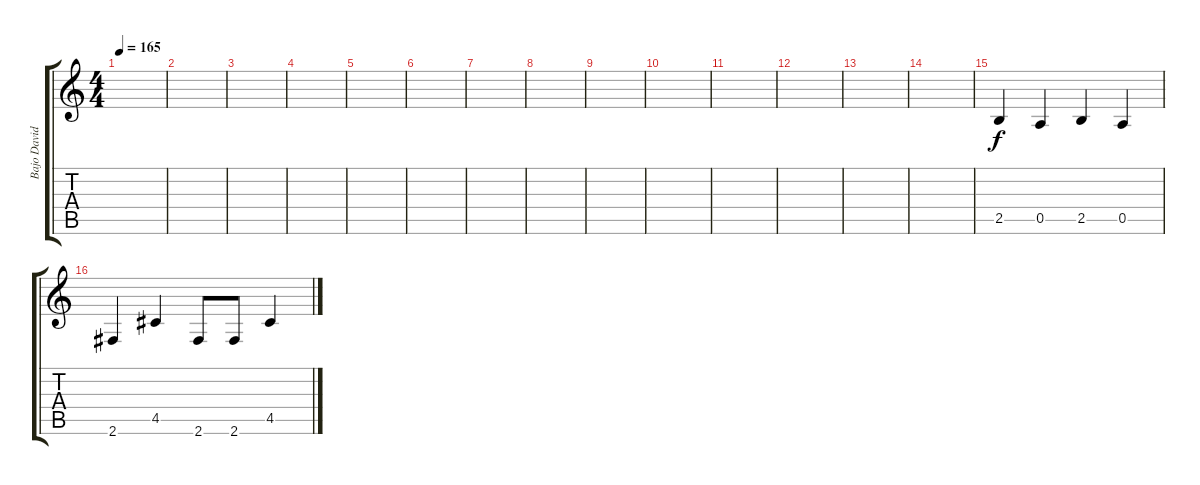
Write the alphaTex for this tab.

\track ("Bajo David Jaramillo" "Bajo David") {instrument electricbassfinger}
\staff {score tabs}
\tuning (E4 B3 G3 D3 A2 E2) {hide}
\ts (4 4)
\tempo 165
\clef g2
\ks c
|
|
|
|
|
|
|
|
|
|
|
|
|
|
2.5.4 0.5.4 2.5.4 0.5.4 |
2.6.4 4.5.4 2.6.8 2.6.8 4.5.4
